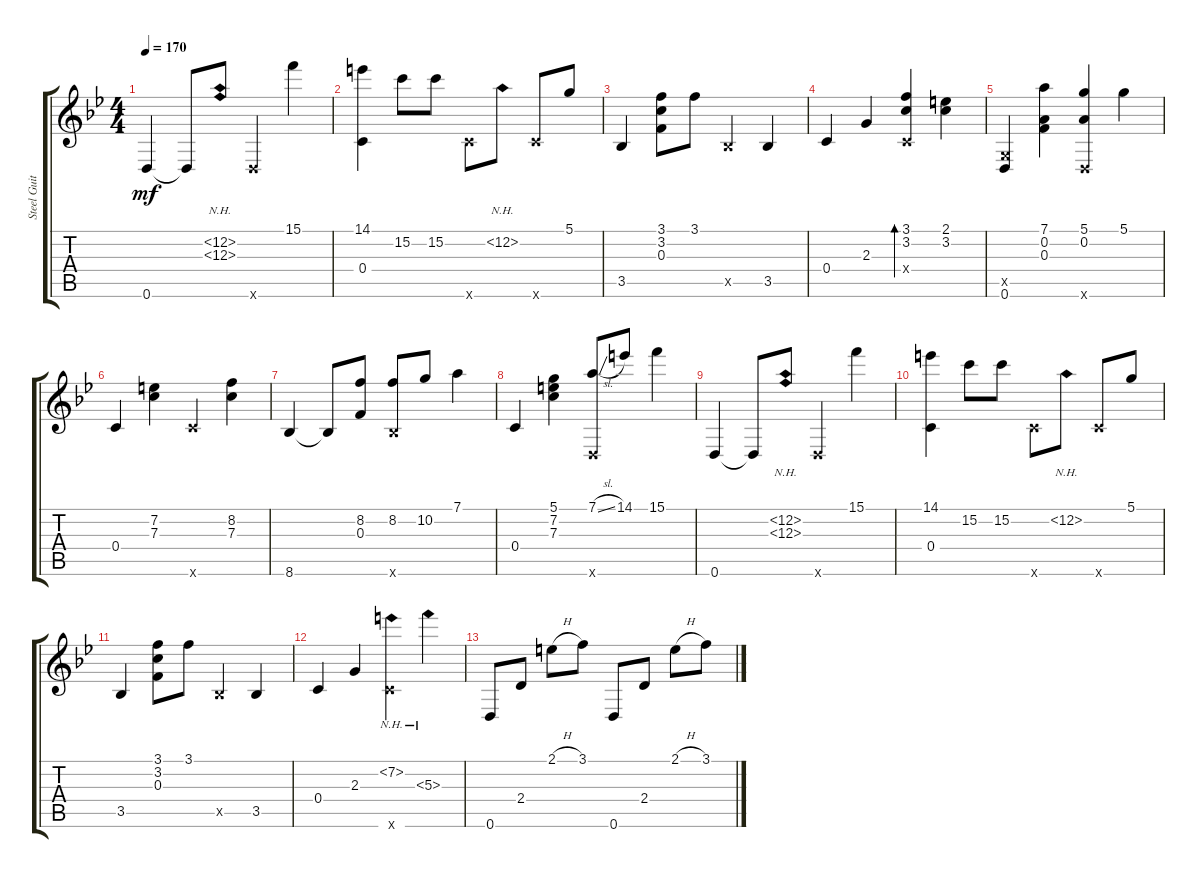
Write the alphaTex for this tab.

\track ("Steel Guitar" "Steel Guit") {instrument acousticguitarsteel}
\staff {score tabs}
\tuning (D4 A3 F3 C3 G2 D2) {hide}
\ts (4 4)
\tempo 170
\clef g2
\ks bb
0.6.4{dy mf} 0.6{t}.8 (12.2{nh} 12.3{nh}).8 0.6{x}.4 15.1.4 |
(14.1 0.4).4 15.2.8 15.2.8 10.6{x}.8 12.2{nh}.8 10.6{x}.8 5.1.8 |
3.5.4 (3.1 3.2 0.3).8 3.1.8 3.5{x}.4 3.5.4 |
0.4.4 2.3.4 (3.1 3.2 0.4{x}).4{bd 30} (2.1 3.2).4 |
(0.5{x} 0.6).4 (7.1 0.2 0.3).4 (5.1 0.2 0.6{x}).4 5.1.4 |
0.4.4 (7.2 7.3).4 10.6{x}.4 (8.2 7.3).4 |
8.6.4 8.6{t}.8 (8.2 0.3).8 (8.2 8.6{x}).8 10.2.8 7.1.4 |
0.4.4 (5.1 7.2 7.3).4 (7.1{sl} 0.6{x}).8 14.1.8 15.1.4 |
0.6.4 0.6{t}.8 (12.2{nh} 12.3{nh}).8 0.6{x}.4 15.1.4 |
(14.1 0.4).4 15.2.8 15.2.8 10.6{x}.8 12.2{nh}.8 10.6{x}.8 5.1.8 |
3.5.4 (3.1 3.2 0.3).8 3.1.8 3.5{x}.4 3.5.4 |
0.4.4 2.3.4 (7.2{nh} 10.6{x}).4 5.3{nh}.4 |
0.6.8 2.4.8 2.1{h}.8 3.1.8 0.6.8 2.4.8 2.1{h}.8 3.1.8
